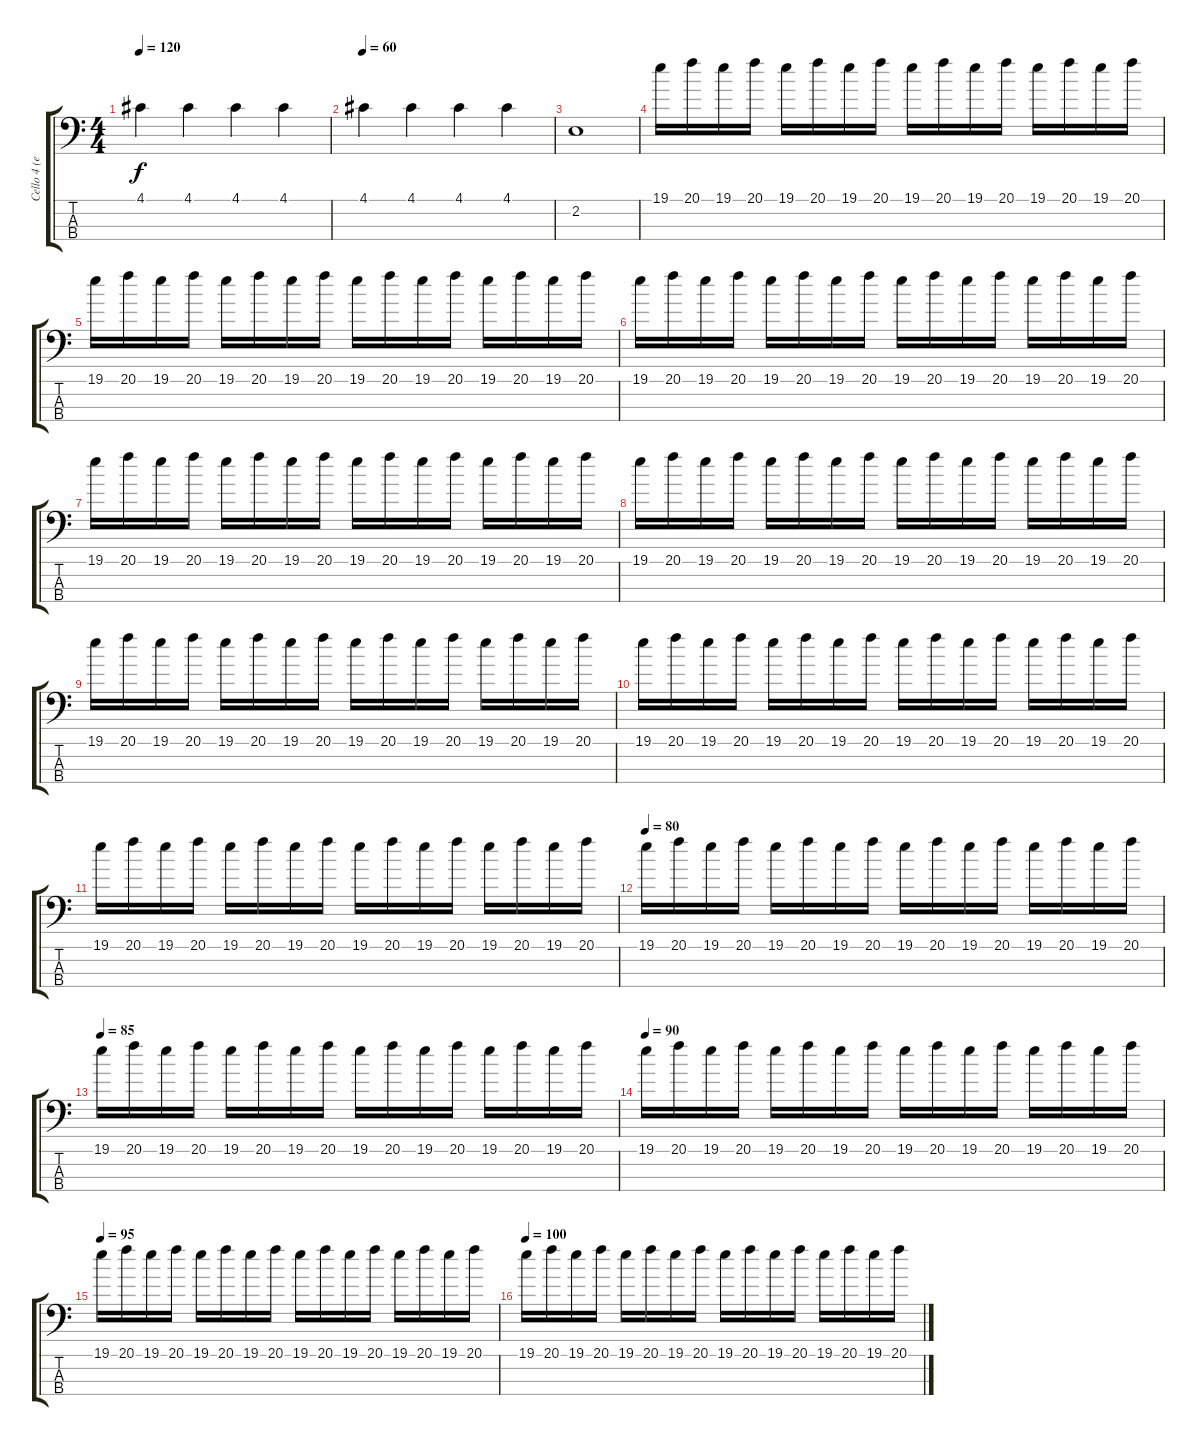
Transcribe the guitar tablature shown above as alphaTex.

\track ("Cello 4 (extra)" "Cello 4 (e") {instrument contrabass}
\staff {score tabs}
\tuning (A2 D2 G1 C1) {hide}
\ts (4 4)
\tempo 120
\clef f4
\ks c
4.1.4{dy f} 4.1.4 4.1.4 4.1.4 |
\tempo 60
4.1.4 4.1.4 4.1.4 4.1.4 |
2.2.1 |
19.1.16{volume 0 instrument cello} 20.1.16{volume 6} 19.1.16 20.1.16 19.1.16 20.1.16 19.1.16 20.1.16 19.1.16 20.1.16 19.1.16 20.1.16 19.1.16 20.1.16 19.1.16 20.1.16 |
19.1.16 20.1.16 19.1.16 20.1.16 19.1.16 20.1.16 19.1.16 20.1.16 19.1.16 20.1.16 19.1.16 20.1.16 19.1.16 20.1.16 19.1.16 20.1.16 |
19.1.16 20.1.16 19.1.16 20.1.16 19.1.16 20.1.16 19.1.16 20.1.16 19.1.16 20.1.16 19.1.16 20.1.16 19.1.16 20.1.16 19.1.16 20.1.16 |
19.1.16 20.1.16 19.1.16 20.1.16 19.1.16 20.1.16 19.1.16 20.1.16 19.1.16 20.1.16 19.1.16 20.1.16 19.1.16 20.1.16 19.1.16 20.1.16 |
19.1.16 20.1.16 19.1.16 20.1.16 19.1.16 20.1.16 19.1.16 20.1.16 19.1.16 20.1.16 19.1.16 20.1.16 19.1.16 20.1.16 19.1.16 20.1.16 |
19.1.16 20.1.16 19.1.16 20.1.16 19.1.16 20.1.16 19.1.16 20.1.16 19.1.16 20.1.16 19.1.16 20.1.16 19.1.16 20.1.16 19.1.16 20.1.16 |
19.1.16 20.1.16 19.1.16 20.1.16 19.1.16 20.1.16 19.1.16 20.1.16 19.1.16 20.1.16 19.1.16 20.1.16 19.1.16 20.1.16 19.1.16 20.1.16 |
19.1.16 20.1.16 19.1.16 20.1.16 19.1.16 20.1.16 19.1.16 20.1.16 19.1.16 20.1.16 19.1.16 20.1.16 19.1.16 20.1.16 19.1.16 20.1.16 |
\tempo 80
19.1.16 20.1.16 19.1.16 20.1.16 19.1.16 20.1.16 19.1.16 20.1.16 19.1.16 20.1.16 19.1.16 20.1.16 19.1.16 20.1.16 19.1.16 20.1.16 |
\tempo 85
19.1.16 20.1.16 19.1.16 20.1.16 19.1.16 20.1.16 19.1.16 20.1.16 19.1.16 20.1.16 19.1.16 20.1.16 19.1.16 20.1.16 19.1.16 20.1.16 |
\tempo 90
19.1.16 20.1.16 19.1.16 20.1.16 19.1.16 20.1.16 19.1.16 20.1.16 19.1.16 20.1.16 19.1.16 20.1.16 19.1.16 20.1.16 19.1.16 20.1.16 |
\tempo 95
19.1.16 20.1.16 19.1.16 20.1.16 19.1.16 20.1.16 19.1.16 20.1.16 19.1.16 20.1.16 19.1.16 20.1.16 19.1.16 20.1.16 19.1.16 20.1.16 |
\tempo 100
19.1.16 20.1.16 19.1.16 20.1.16 19.1.16 20.1.16 19.1.16 20.1.16 19.1.16 20.1.16 19.1.16 20.1.16 19.1.16 20.1.16 19.1.16 20.1.16
